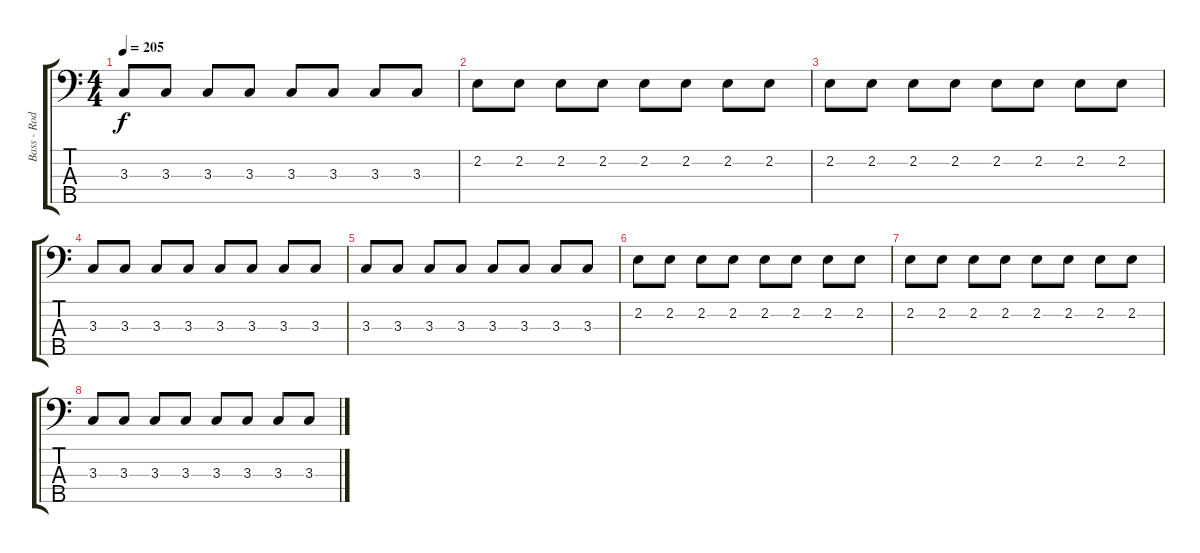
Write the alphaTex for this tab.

\track ("Bass - Rod" "Bass - Rod") {instrument electricbassfinger}
\staff {score tabs}
\tuning (G2 D2 A1 E1 B0) {hide}
\ts (4 4)
\tempo 205
\clef f4
\ks c
3.3.8{dy f volume 8} 3.3.8{volume 8} 3.3.8{volume 8} 3.3.8{volume 8} 3.3.8{volume 8} 3.3.8{volume 7} 3.3.8{volume 7} 3.3.8{volume 7} |
2.2.8{volume 7} 2.2.8{volume 7} 2.2.8{volume 7} 2.2.8{volume 6} 2.2.8{volume 6} 2.2.8{volume 6} 2.2.8{volume 6} 2.2.8{volume 6} |
2.2.8{volume 6} 2.2.8{volume 6} 2.2.8{volume 6} 2.2.8{volume 5} 2.2.8{volume 5} 2.2.8{volume 5} 2.2.8{volume 5} 2.2.8{volume 5} |
3.3.8{volume 5} 3.3.8{volume 4} 3.3.8{volume 4} 3.3.8{volume 4} 3.3.8{volume 4} 3.3.8{volume 4} 3.3.8{volume 4} 3.3.8{volume 4} |
3.3.8{volume 4} 3.3.8{volume 3} 3.3.8{volume 3} 3.3.8{volume 3} 3.3.8{volume 3} 3.3.8{volume 3} 3.3.8{volume 3} 3.3.8{volume 2} |
2.2.8{volume 2} 2.2.8{volume 2} 2.2.8{volume 2} 2.2.8{volume 2} 2.2.8{volume 2} 2.2.8{volume 2} 2.2.8{volume 2} 2.2.8{volume 1} |
2.2.8{volume 1} 2.2.8{volume 1} 2.2.8{volume 1} 2.2.8{volume 1} 2.2.8{volume 1} 2.2.8{volume 0} 2.2.8{volume 0} 2.2.8{volume 0} |
3.3.8{volume 0} 3.3.8 3.3.8 3.3.8 3.3.8 3.3.8 3.3.8 3.3.8
